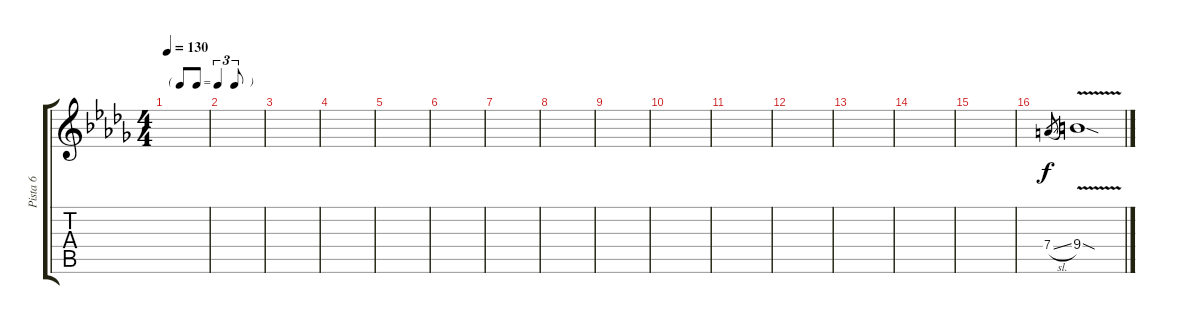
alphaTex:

\track ("Pista 6" "Pista 6") {instrument distortionguitar}
\staff {score tabs}
\tuning (E4 B3 G3 D3 A2 E2) {hide}
\ts (4 4)
\tf triplet8th
\tempo 130
\clef g2
\ks db
|
|
|
|
|
|
|
|
|
|
|
|
|
|
|
7.4{sl}.8{gr} 9.4{v sod}.1
